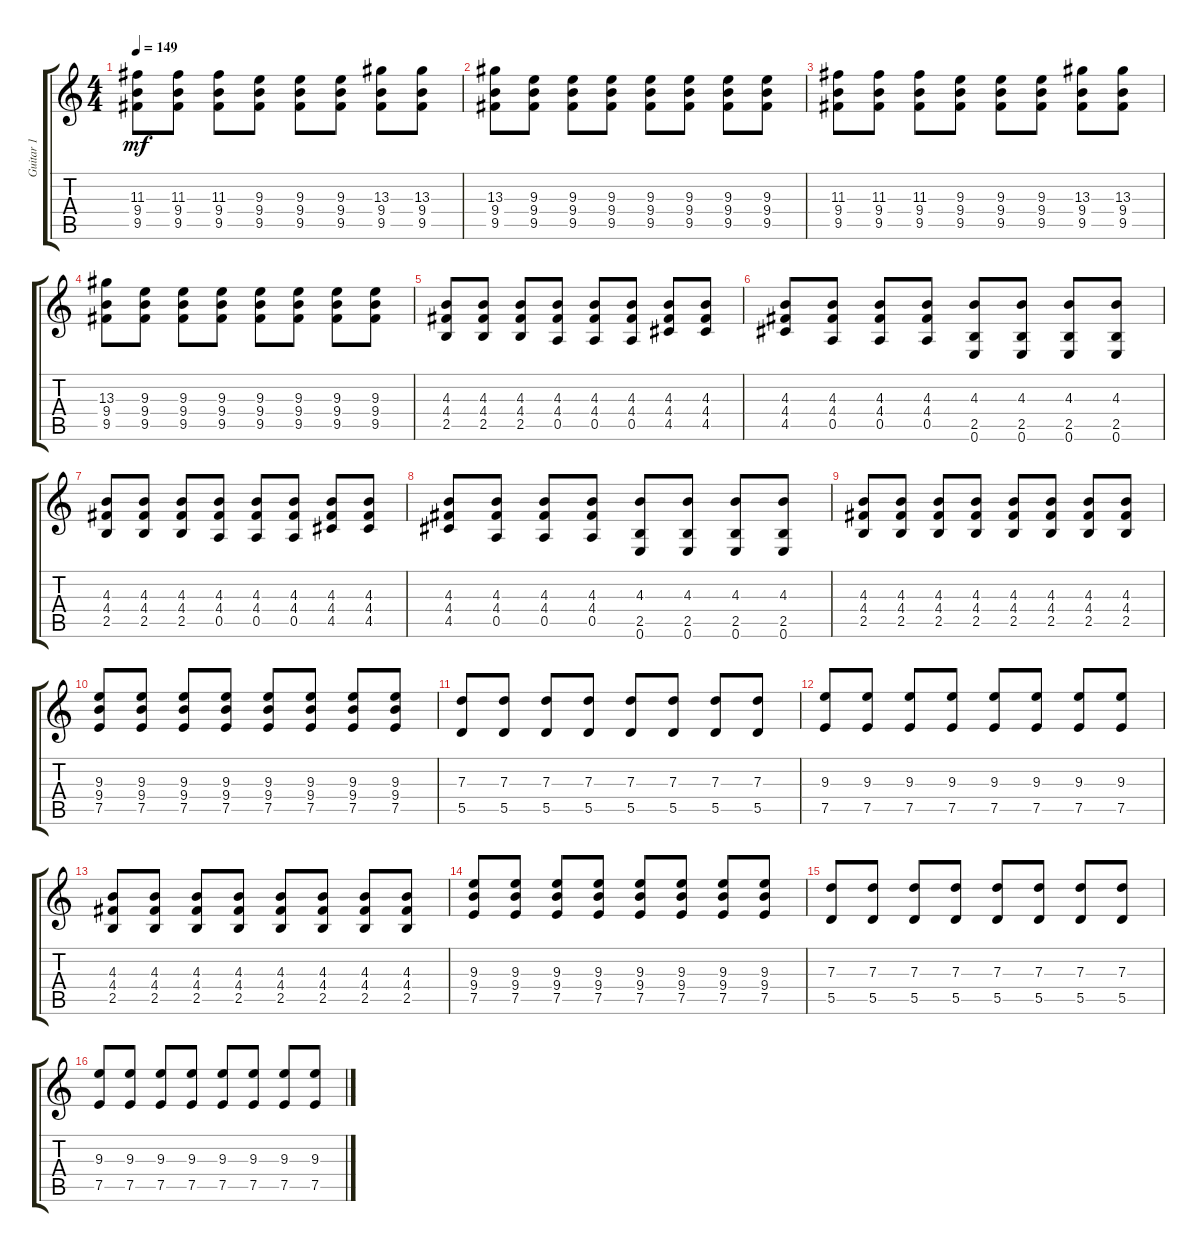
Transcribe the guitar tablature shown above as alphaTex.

\track ("Guitar 1" "Guitar 1") {instrument distortionguitar}
\staff {score tabs}
\tuning (E4 B3 G3 D3 A2 E2) {hide}
\ts (4 4)
\tempo 149
\clef g2
\ks c
(11.3 9.4 9.5).8{dy mf} (11.3 9.4 9.5).8 (11.3 9.4 9.5).8 (9.3 9.4 9.5).8 (9.3 9.4 9.5).8 (9.3 9.4 9.5).8 (13.3 9.4 9.5).8 (13.3 9.4 9.5).8 |
(13.3 9.4 9.5).8 (9.3 9.4 9.5).8 (9.3 9.4 9.5).8 (9.3 9.4 9.5).8 (9.3 9.4 9.5).8 (9.3 9.4 9.5).8 (9.3 9.4 9.5).8 (9.3 9.4 9.5).8 |
(11.3 9.4 9.5).8 (11.3 9.4 9.5).8 (11.3 9.4 9.5).8 (9.3 9.4 9.5).8 (9.3 9.4 9.5).8 (9.3 9.4 9.5).8 (13.3 9.4 9.5).8 (13.3 9.4 9.5).8 |
(13.3 9.4 9.5).8 (9.3 9.4 9.5).8 (9.3 9.4 9.5).8 (9.3 9.4 9.5).8 (9.3 9.4 9.5).8 (9.3 9.4 9.5).8 (9.3 9.4 9.5).8 (9.3 9.4 9.5).8 |
(4.3 4.4 2.5).8 (4.3 4.4 2.5).8 (4.3 4.4 2.5).8 (4.3 4.4 0.5).8 (4.3 4.4 0.5).8 (4.3 4.4 0.5).8 (4.3 4.4 4.5).8 (4.3 4.4 4.5).8 |
(4.3 4.4 4.5).8 (4.3 4.4 0.5).8 (4.3 4.4 0.5).8 (4.3 4.4 0.5).8 (4.3 2.5 0.6).8 (4.3 2.5 0.6).8 (4.3 2.5 0.6).8 (4.3 2.5 0.6).8 |
(4.3 4.4 2.5).8 (4.3 4.4 2.5).8 (4.3 4.4 2.5).8 (4.3 4.4 0.5).8 (4.3 4.4 0.5).8 (4.3 4.4 0.5).8 (4.3 4.4 4.5).8 (4.3 4.4 4.5).8 |
(4.3 4.4 4.5).8 (4.3 4.4 0.5).8 (4.3 4.4 0.5).8 (4.3 4.4 0.5).8 (4.3 2.5 0.6).8 (4.3 2.5 0.6).8 (4.3 2.5 0.6).8 (4.3 2.5 0.6).8 |
(4.3 4.4 2.5).8 (4.3 4.4 2.5).8 (4.3 4.4 2.5).8 (4.3 4.4 2.5).8 (4.3 4.4 2.5).8 (4.3 4.4 2.5).8 (4.3 4.4 2.5).8 (4.3 4.4 2.5).8 |
(9.3 9.4 7.5).8 (9.3 9.4 7.5).8 (9.3 9.4 7.5).8 (9.3 9.4 7.5).8 (9.3 9.4 7.5).8 (9.3 9.4 7.5).8 (9.3 9.4 7.5).8 (9.3 9.4 7.5).8 |
(7.3 5.5).8 (7.3 5.5).8 (7.3 5.5).8 (7.3 5.5).8 (7.3 5.5).8 (7.3 5.5).8 (7.3 5.5).8 (7.3 5.5).8 |
(9.3 7.5).8 (9.3 7.5).8 (9.3 7.5).8 (9.3 7.5).8 (9.3 7.5).8 (9.3 7.5).8 (9.3 7.5).8 (9.3 7.5).8 |
(4.3 4.4 2.5).8 (4.3 4.4 2.5).8 (4.3 4.4 2.5).8 (4.3 4.4 2.5).8 (4.3 4.4 2.5).8 (4.3 4.4 2.5).8 (4.3 4.4 2.5).8 (4.3 4.4 2.5).8 |
(9.3 9.4 7.5).8 (9.3 9.4 7.5).8 (9.3 9.4 7.5).8 (9.3 9.4 7.5).8 (9.3 9.4 7.5).8 (9.3 9.4 7.5).8 (9.3 9.4 7.5).8 (9.3 9.4 7.5).8 |
(7.3 5.5).8 (7.3 5.5).8 (7.3 5.5).8 (7.3 5.5).8 (7.3 5.5).8 (7.3 5.5).8 (7.3 5.5).8 (7.3 5.5).8 |
(9.3 7.5).8 (9.3 7.5).8 (9.3 7.5).8 (9.3 7.5).8 (9.3 7.5).8 (9.3 7.5).8 (9.3 7.5).8 (9.3 7.5).8
